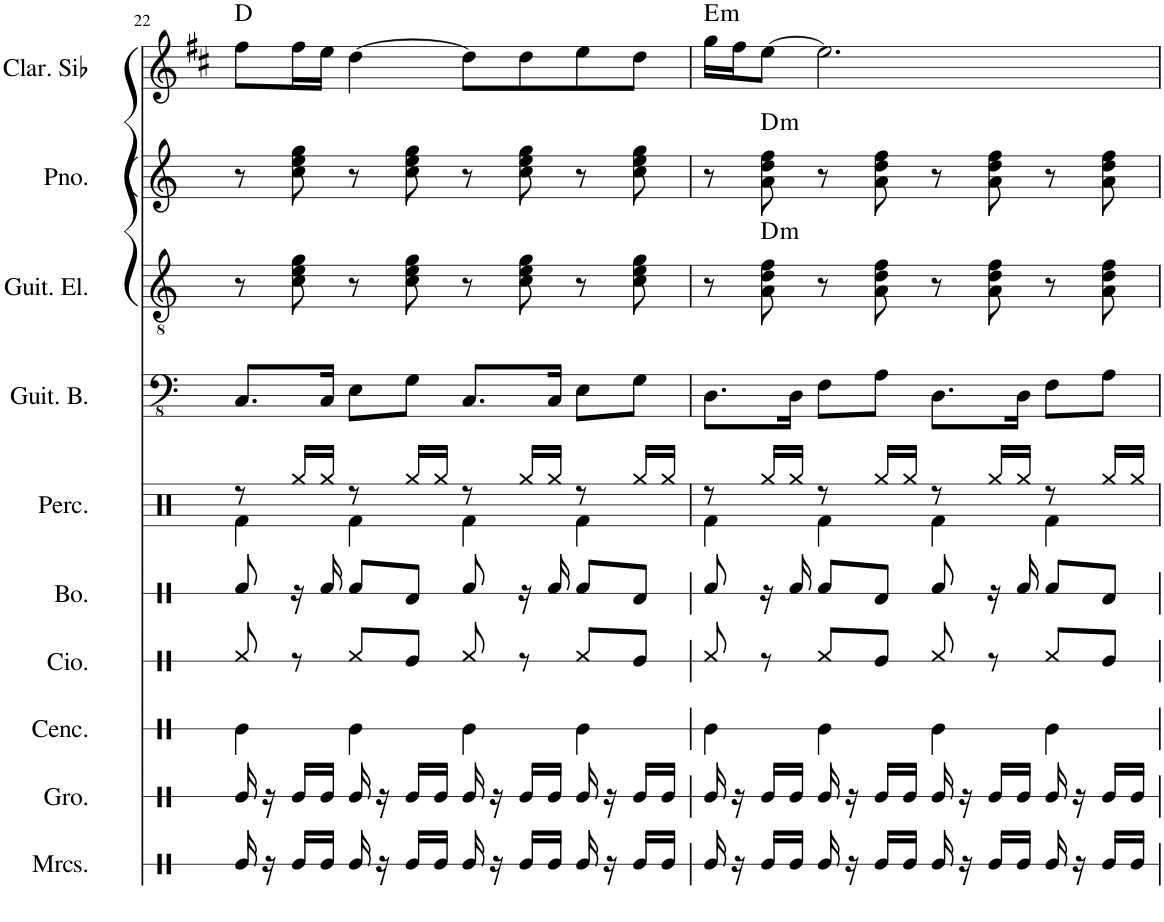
**kern	**kern	**kern	**kern	**kern	**kern	**kern	**kern	**harte	**kern	**harte	**kern	**harte
*part10	*part9	*part8	*part7	*part6	*part5	*part4	*part3	*part3	*part2	*part2	*part1	*part1
*staff10	*staff9	*staff8	*staff7	*staff6	*staff5	*staff4	*staff3	*	*staff2	*	*staff1	*
*I"Maracas	*I"Güiro	*I"Cencerro	*I"Congas	*I"Bongos	*I"Set de percusión	*I"Bajo eléctrico	*I"Guitarra eléctrica	*	*I"Piano	*	*I"Clarinette en Sib	*
*I'Mrcs.	*I'Gro.	*I'Cenc.	*	*I'Bo.	*I'Perc.	*	*I'Guit. El.	*	*I'Pno.	*	*I'Clar. Sib	*
!!LO:PB:g=z
*clefX	*clefX	*clefX	*clefX	*clefX	*clefX	*clefFv4	*clefGv2	*	*clefG2	*	*clefG2	*
*	*	*	*	*	*	*	*	*	*	*	*Trd1c2	*
*k[]	*k[]	*k[]	*k[]	*k[]	*k[]	*k[]	*k[]	*	*k[]	*	*k[f#c#]	*
*M4/4	*M4/4	*M4/4	*M4/4	*M4/4	*M4/4	*M4/4	*M4/4	*	*M4/4	*	*M4/4	*
=22	=22	=22	=22	=22	=22	=22	=22	=22	=22	=22	=22	=22
*	*	*	*	*	*^	*	*	*	*	*	*	*
16Re/	16Re/	4Re\	8Rf/	8Rf/	8r	4Rf\	8.CC/L	8r	.	8r	.	8ff#\L	D:maj
16r	16r	.	.	.	.	.	.	.	.	.	.	.	.
16Re/LL	16Re/LL	.	8r	16r	16Rgg/LL	.	.	8c\ 8e\ 8g\	.	8cc\ 8ee\ 8gg\	.	16ff#\L	.
16Re/JJ	16Re/JJ	.	.	16Rf/	16Rgg/JJ	.	16CC/Jk	.	.	.	.	16ee\JJ	.
16Re/	16Re/	4Re\	8Rf/L	8Rf/L	8r	4Rf\	8EE\L	8r	.	8r	.	[4dd\	.
16r	16r	.	.	.	.	.	.	.	.	.	.	.	.
16Re/LL	16Re/LL	.	8Re/J	8Rd/J	16Rgg/LL	.	8GG\J	8c\ 8e\ 8g\	.	8cc\ 8ee\ 8gg\	.	.	.
16Re/JJ	16Re/JJ	.	.	.	16Rgg/JJ	.	.	.	.	.	.	.	.
16Re/	16Re/	4Re\	8Rf/	8Rf/	8r	4Rf\	8.CC/L	8r	.	8r	.	8dd\L]	.
16r	16r	.	.	.	.	.	.	.	.	.	.	.	.
16Re/LL	16Re/LL	.	8r	16r	16Rgg/LL	.	.	8c\ 8e\ 8g\	.	8cc\ 8ee\ 8gg\	.	8dd\	.
16Re/JJ	16Re/JJ	.	.	16Rf/	16Rgg/JJ	.	16CC/Jk	.	.	.	.	.	.
16Re/	16Re/	4Re\	8Rf/L	8Rf/L	8r	4Rf\	8EE\L	8r	.	8r	.	8ee\	.
16r	16r	.	.	.	.	.	.	.	.	.	.	.	.
16Re/LL	16Re/LL	.	8Re/J	8Rd/J	16Rgg/LL	.	8GG\J	8c\ 8e\ 8g\	.	8cc\ 8ee\ 8gg\	.	8dd\J	.
16Re/JJ	16Re/JJ	.	.	.	16Rgg/JJ	.	.	.	.	.	.	.	.
=23	=23	=23	=23	=23	=23	=23	=23	=23	=23	=23	=23	=23	=23
!	!	!	!	!	!	!	!	!	!	!	!	!	!LO:H:kt=m
16Re/	16Re/	4Re\	8Rf/	8Rf/	8r	4Rf\	8.DD\L	8r	.	8r	.	16gg\LL	E:min
16r	16r	.	.	.	.	.	.	.	.	.	.	16ff#\J	.
!	!	!	!	!	!	!	!	!	!LO:H:kt=m	!	!LO:H:kt=m	!	!
16Re/LL	16Re/LL	.	8r	16r	16Rgg/LL	.	.	8A\ 8d\ 8f\	D:min	8a\ 8dd\ 8ff\	D:min	[8ee\J	.
16Re/JJ	16Re/JJ	.	.	16Rf/	16Rgg/JJ	.	16DD\Jk	.	.	.	.	.	.
16Re/	16Re/	4Re\	8Rf/L	8Rf/L	8r	4Rf\	8FF\L	8r	.	8r	.	2.ee\]	.
16r	16r	.	.	.	.	.	.	.	.	.	.	.	.
16Re/LL	16Re/LL	.	8Re/J	8Rd/J	16Rgg/LL	.	8AA\J	8A\ 8d\ 8f\	.	8a\ 8dd\ 8ff\	.	.	.
16Re/JJ	16Re/JJ	.	.	.	16Rgg/JJ	.	.	.	.	.	.	.	.
16Re/	16Re/	4Re\	8Rf/	8Rf/	8r	4Rf\	8.DD\L	8r	.	8r	.	.	.
16r	16r	.	.	.	.	.	.	.	.	.	.	.	.
16Re/LL	16Re/LL	.	8r	16r	16Rgg/LL	.	.	8A\ 8d\ 8f\	.	8a\ 8dd\ 8ff\	.	.	.
16Re/JJ	16Re/JJ	.	.	16Rf/	16Rgg/JJ	.	16DD\Jk	.	.	.	.	.	.
16Re/	16Re/	4Re\	8Rf/L	8Rf/L	8r	4Rf\	8FF\L	8r	.	8r	.	.	.
16r	16r	.	.	.	.	.	.	.	.	.	.	.	.
16Re/LL	16Re/LL	.	8Re/J	8Rd/J	16Rgg/LL	.	8AA\J	8A\ 8d\ 8f\	.	8a\ 8dd\ 8ff\	.	.	.
16Re/JJ	16Re/JJ	.	.	.	16Rgg/JJ	.	.	.	.	.	.	.	.
*	*	*	*	*	*v	*v	*	*	*	*	*	*	*
=	=	=	=	=	=	=	=	=	=	=	=	=
*-	*-	*-	*-	*-	*-	*-	*-	*-	*-	*-	*-	*-
